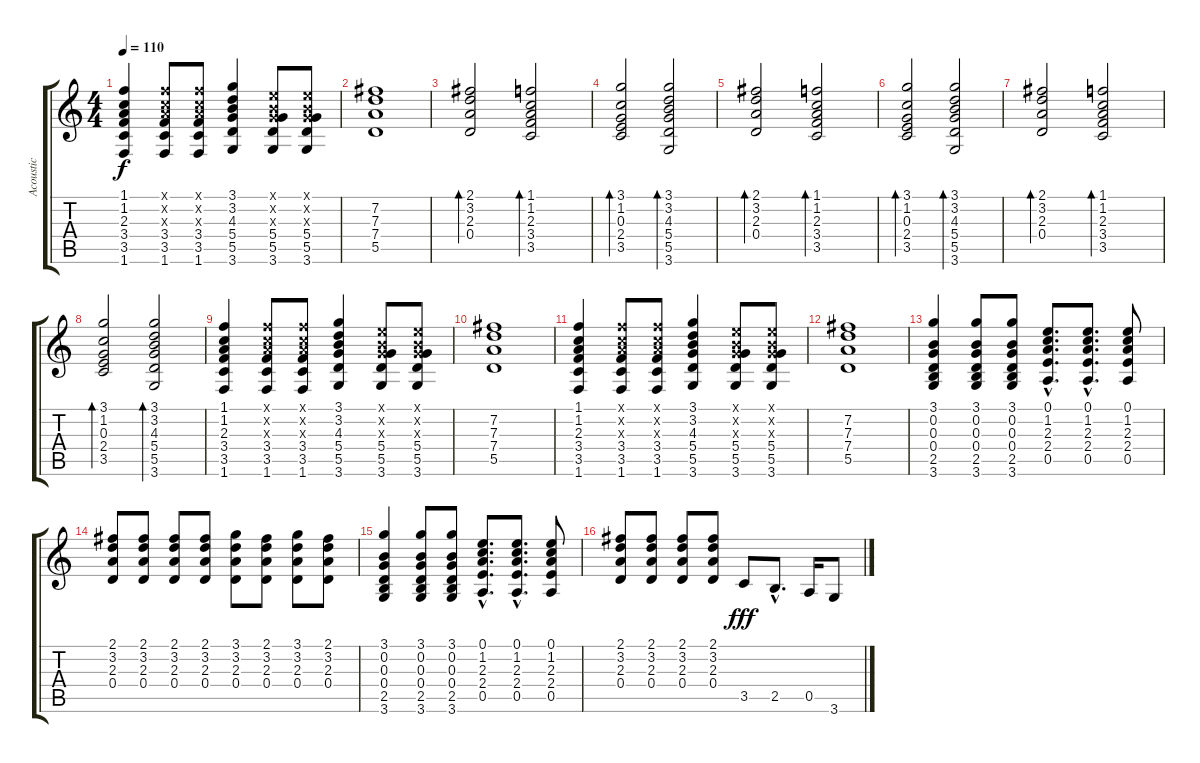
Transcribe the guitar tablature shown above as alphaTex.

\track ("Acoustic" "Acoustic") {instrument acousticguitarsteel}
\staff {score tabs}
\tuning (E4 B3 G3 D3 A2 E2) {hide}
\ts (4 4)
\tempo 110
\clef g2
\ks c
(1.1 1.2 2.3 3.4 3.5 1.6).4{dy f} (1.1{x} 1.2{x} 2.3{x} 3.4 3.5 1.6).8 (1.1{x} 1.2{x} 2.3{x} 3.4 3.5 1.6).8 (3.1 3.2 4.3 5.4 5.5 3.6).4 (0.1{x} 0.2{x} 0.3{x} 5.4 5.5 3.6).8 (0.1{x} 0.2{x} 0.3{x} 5.4 5.5 3.6).8 |
(7.2 7.3 7.4 5.5).1 |
(2.1 3.2 2.3 0.4).2{bd 480} (1.1 1.2 2.3 3.4 3.5).2{bd 480} |
(3.1 1.2 0.3 2.4 3.5).2{bd 480} (3.1 3.2 4.3 5.4 5.5 3.6).2{bd 480} |
(2.1 3.2 2.3 0.4).2{bd 480} (1.1 1.2 2.3 3.4 3.5).2{bd 480} |
(3.1 1.2 0.3 2.4 3.5).2{bd 480} (3.1 3.2 4.3 5.4 5.5 3.6).2{bd 480} |
(2.1 3.2 2.3 0.4).2{bd 480} (1.1 1.2 2.3 3.4 3.5).2{bd 480} |
(3.1 1.2 0.3 2.4 3.5).2{bd 480} (3.1 3.2 4.3 5.4 5.5 3.6).2{bd 480} |
(1.1 1.2 2.3 3.4 3.5 1.6).4 (1.1{x} 1.2{x} 2.3{x} 3.4 3.5 1.6).8 (1.1{x} 1.2{x} 2.3{x} 3.4 3.5 1.6).8 (3.1 3.2 4.3 5.4 5.5 3.6).4 (0.1{x} 0.2{x} 0.3{x} 5.4 5.5 3.6).8 (0.1{x} 0.2{x} 0.3{x} 5.4 5.5 3.6).8 |
(7.2 7.3 7.4 5.5).1 |
(1.1 1.2 2.3 3.4 3.5 1.6).4 (1.1{x} 1.2{x} 2.3{x} 3.4 3.5 1.6).8 (1.1{x} 1.2{x} 2.3{x} 3.4 3.5 1.6).8 (3.1 3.2 4.3 5.4 5.5 3.6).4 (0.1{x} 0.2{x} 0.3{x} 5.4 5.5 3.6).8 (0.1{x} 0.2{x} 0.3{x} 5.4 5.5 3.6).8 |
(7.2 7.3 7.4 5.5).1 |
(3.1 0.2 0.3 0.4 2.5 3.6).4 (3.1 0.2 0.3 0.4 2.5 3.6).8 (3.1 0.2 0.3 0.4 2.5 3.6).8 (0.1{hac} 1.2{hac} 2.3{hac} 2.4{hac} 0.5{hac}).8{d} (0.1{hac} 1.2{hac} 2.3{hac} 2.4{hac} 0.5{hac}).8{d} (0.1 1.2 2.3 2.4 0.5).8 |
(2.1 3.2 2.3 0.4).8 (2.1 3.2 2.3 0.4).8 (2.1 3.2 2.3 0.4).8 (2.1 3.2 2.3 0.4).8 (3.1 3.2 2.3 0.4).8 (2.1 3.2 2.3 0.4).8 (3.1 3.2 2.3 0.4).8 (2.1 3.2 2.3 0.4).8 |
(3.1 0.2 0.3 0.4 2.5 3.6).4 (3.1 0.2 0.3 0.4 2.5 3.6).8 (3.1 0.2 0.3 0.4 2.5 3.6).8 (0.1{hac} 1.2{hac} 2.3{hac} 2.4{hac} 0.5{hac}).8{d} (0.1{hac} 1.2{hac} 2.3{hac} 2.4{hac} 0.5{hac}).8{d} (0.1 1.2 2.3 2.4 0.5).8 |
(2.1 3.2 2.3 0.4).8 (2.1 3.2 2.3 0.4).8 (2.1 3.2 2.3 0.4).8 (2.1 3.2 2.3 0.4).8 3.5.8{dy fff} 2.5{hac}.8{d} 0.5.16 3.6.8
